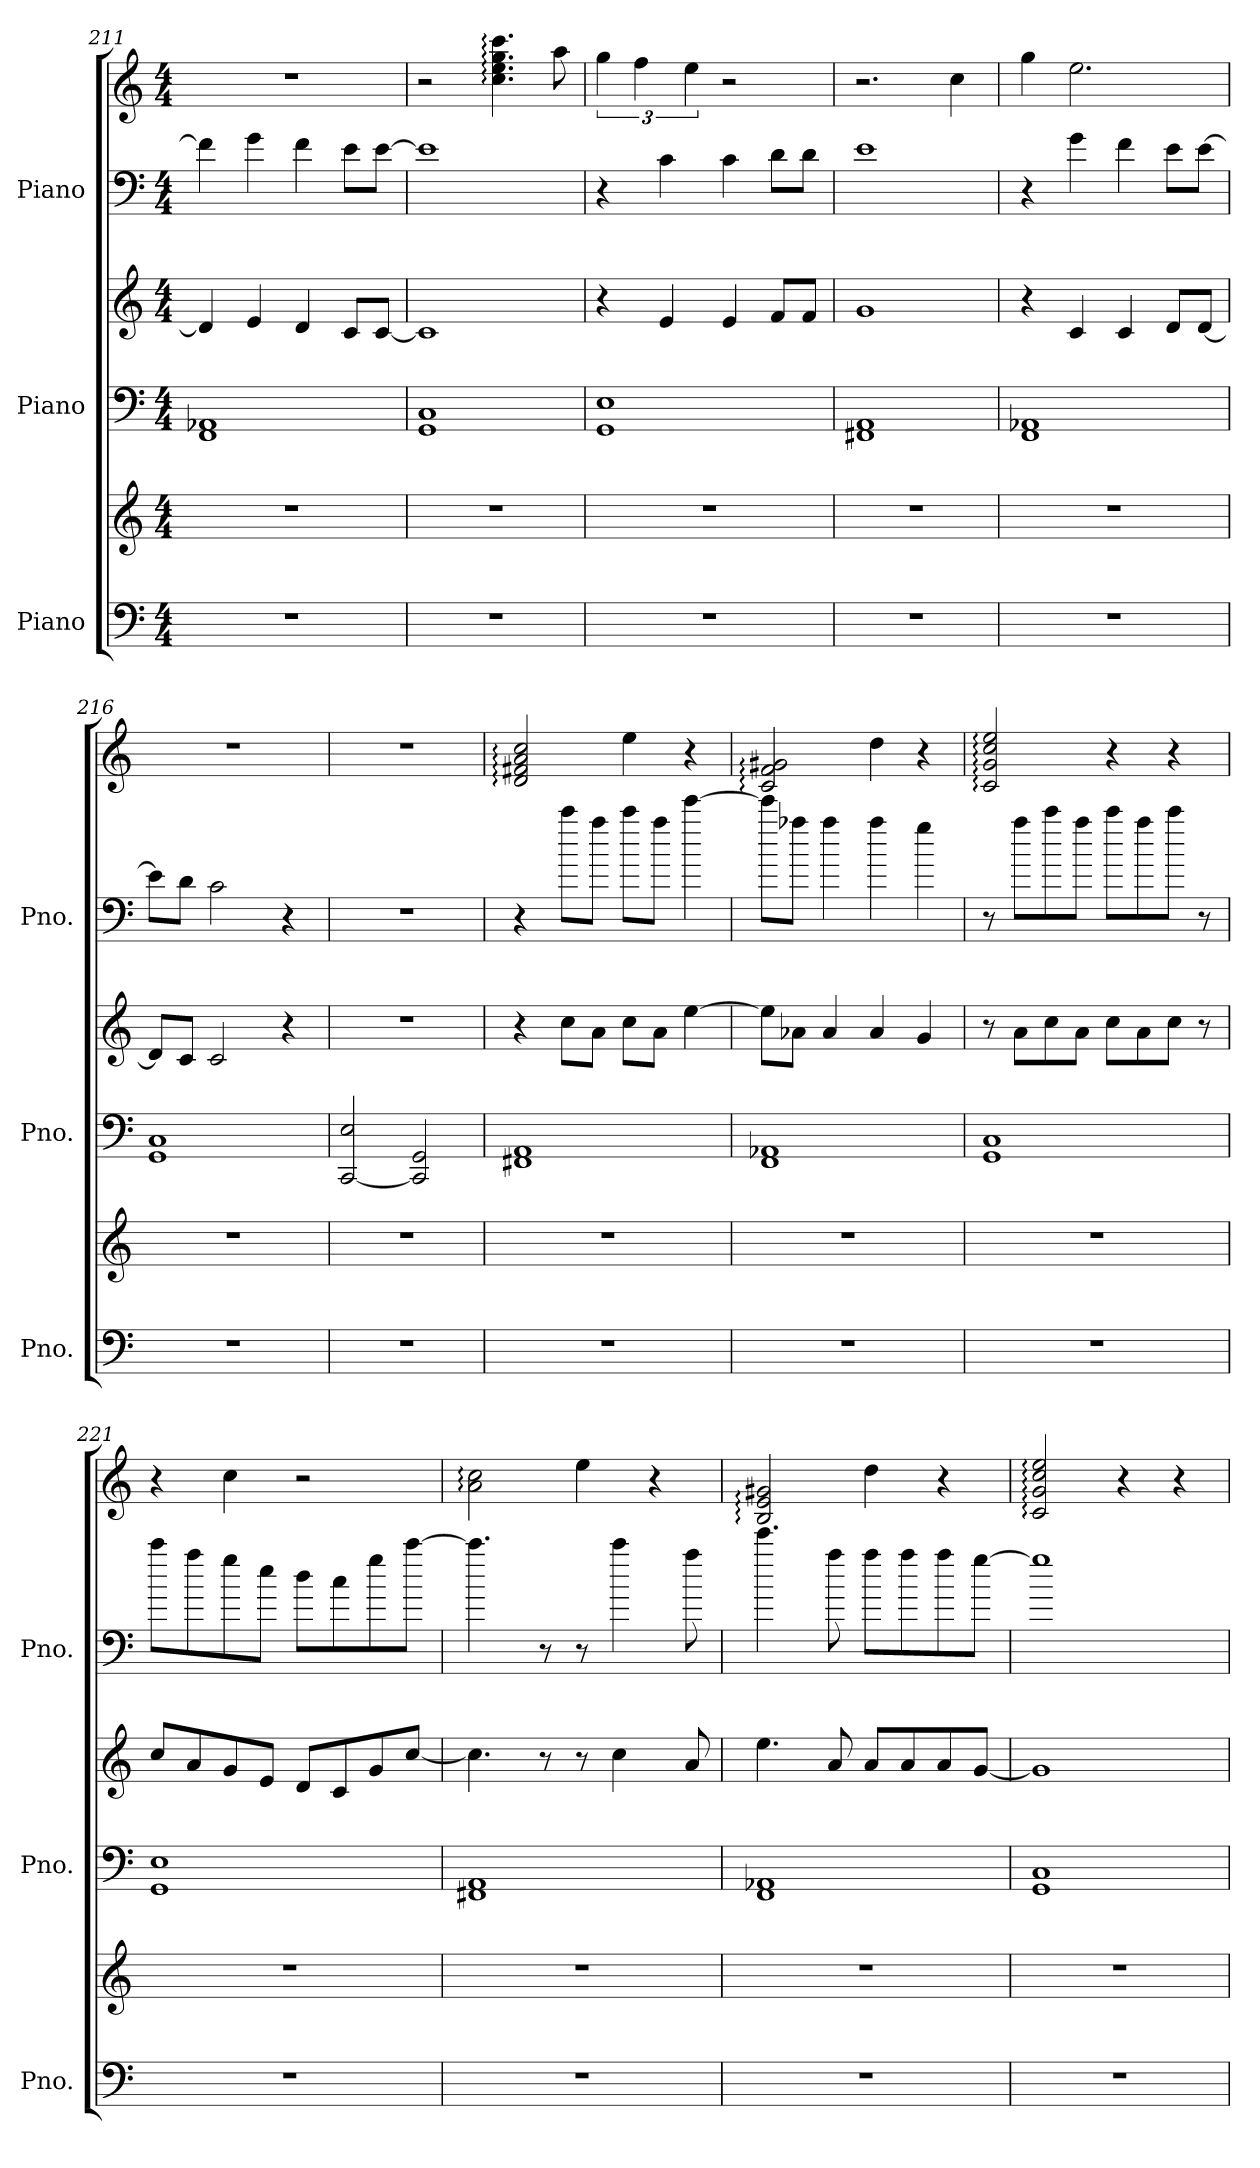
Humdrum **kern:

**kern	**kern	**kern	**kern	**kern	**kern
*part3	*part3	*part2	*part2	*part1	*part1
*staff6	*staff5	*staff4	*staff3	*staff2	*staff1
*I"Piano	*	*I"Piano	*	*I"Piano	*
*I'Pno.	*	*I'Pno.	*	*I'Pno.	*
*clefF4	*clefG2	*clefF4	*clefG2	*clefF4	*clefG2
*k[]	*k[]	*k[]	*k[]	*k[]	*k[]
*M4/4	*M4/4	*M4/4	*M4/4	*M4/4	*M4/4
=211	=211	=211	=211	=211	=211
1r	1r	1FF 1AA-X	4d/]	4f\]	1r
.	.	.	4e/	4g\	.
.	.	.	4d/	4f\	.
.	.	.	8c/L	8e\L	.
.	.	.	[8c/J	[8e\J	.
=212	=212	=212	=212	=212	=212
1r	1r	1GG 1C	1c]	1e]	2r
.	.	.	.	.	4.cc\: 4.ee\: 4.gg\: 4.ccc\:
.	.	.	.	.	8aa\
=213	=213	=213	=213	=213	=213
1r	1r	1GG 1E	4r	4r	6gg\
.	.	.	.	.	6ff\
.	.	.	4e/	4c\	.
.	.	.	.	.	6ee\
.	.	.	4e/	4c\	2r
.	.	.	8f/L	8d\L	.
.	.	.	8f/J	8d\J	.
=214	=214	=214	=214	=214	=214
1r	1r	1FF#X 1AA	1g	1e	2.r
.	.	.	.	.	4cc\
=215	=215	=215	=215	=215	=215
1r	1r	1FF 1AA-X	4r	4r	4gg\
.	.	.	4c/	4g\	2.ee\
.	.	.	4c/	4f\	.
.	.	.	8d/L	8e\L	.
.	.	.	[8d/J	[8e\J	.
!!LO:PB:g=z
=216	=216	=216	=216	=216	=216
1r	1r	1GG 1C	8d/L]	8e\L]	1r
.	.	.	8c/J	8d\J	.
.	.	.	2c/	2c\	.
.	.	.	4r	4r	.
=217	=217	=217	=217	=217	=217
1r	1r	[2CC/ 2E/	1r	1r	1r
.	.	2CC/] 2GG/	.	.	.
=218	=218	=218	=218	=218	=218
1r	1r	1FF#X 1AA	4r	4r	2d/: 2f#X/: 2a/: 2cc/:
.	.	.	8cc\L	8ccc\L	.
.	.	.	8a\J	8aa\J	.
.	.	.	8cc\L	8ccc\L	4ee\
.	.	.	8a\J	8aa\J	.
.	.	.	[4ee\	[4eee\	4r
=219	=219	=219	=219	=219	=219
1r	1r	1FF 1AA-X	8ee\L]	8eee\L]	2c/: 2f/: 2g#X/:
.	.	.	8a-X\J	8aa-X\J	.
.	.	.	4a-/	4aa-\	.
.	.	.	4a-/	4aa-\	4dd\
.	.	.	4g/	4gg\	4r
=220	=220	=220	=220	=220	=220
1r	1r	1GG 1C	8r	8r	2c/: 2g/: 2cc/: 2ee/:
.	.	.	8a\L	8aa\L	.
.	.	.	8cc\	8ccc\	.
.	.	.	8a\J	8aa\J	.
.	.	.	8cc\L	8ccc\L	4r
.	.	.	8a\	8aa\	.
.	.	.	8cc\J	8ccc\J	4r
.	.	.	8r	8r	.
!!LO:LB:g=z
=221	=221	=221	=221	=221	=221
1r	1r	1GG 1E	8cc/L	8ccc\L	4r
.	.	.	8a/	8aa\	.
.	.	.	8g/	8gg\	4cc\
.	.	.	8e/J	8ee\J	.
.	.	.	8d/L	8dd\L	2r
.	.	.	8c/	8cc\	.
.	.	.	8g/	8gg\	.
.	.	.	[8cc/J	[8ccc\J	.
=222	=222	=222	=222	=222	=222
1r	1r	1FF#X 1AA	4.cc\]	4.ccc\]	2a\: 2cc\:
.	.	.	8r	8r	.
.	.	.	8r	8r	4ee\
.	.	.	4cc\	4ccc\	.
.	.	.	.	.	4r
.	.	.	8a/	8aa\	.
=223	=223	=223	=223	=223	=223
1r	1r	1FF 1AA-X	4.ee\	4.eee\	2B/: 2e/: 2g#X/:
.	.	.	8a/	8aa\	.
.	.	.	8a/L	8aa\L	4dd\
.	.	.	8a/	8aa\	.
.	.	.	8a/	8aa\	4r
.	.	.	[8g/J	[8gg\J	.
=224	=224	=224	=224	=224	=224
1r	1r	1GG 1C	1g]	1gg]	2c/: 2g/: 2cc/: 2ee/:
.	.	.	.	.	4r
.	.	.	.	.	4r
=	=	=	=	=	=
*-	*-	*-	*-	*-	*-
